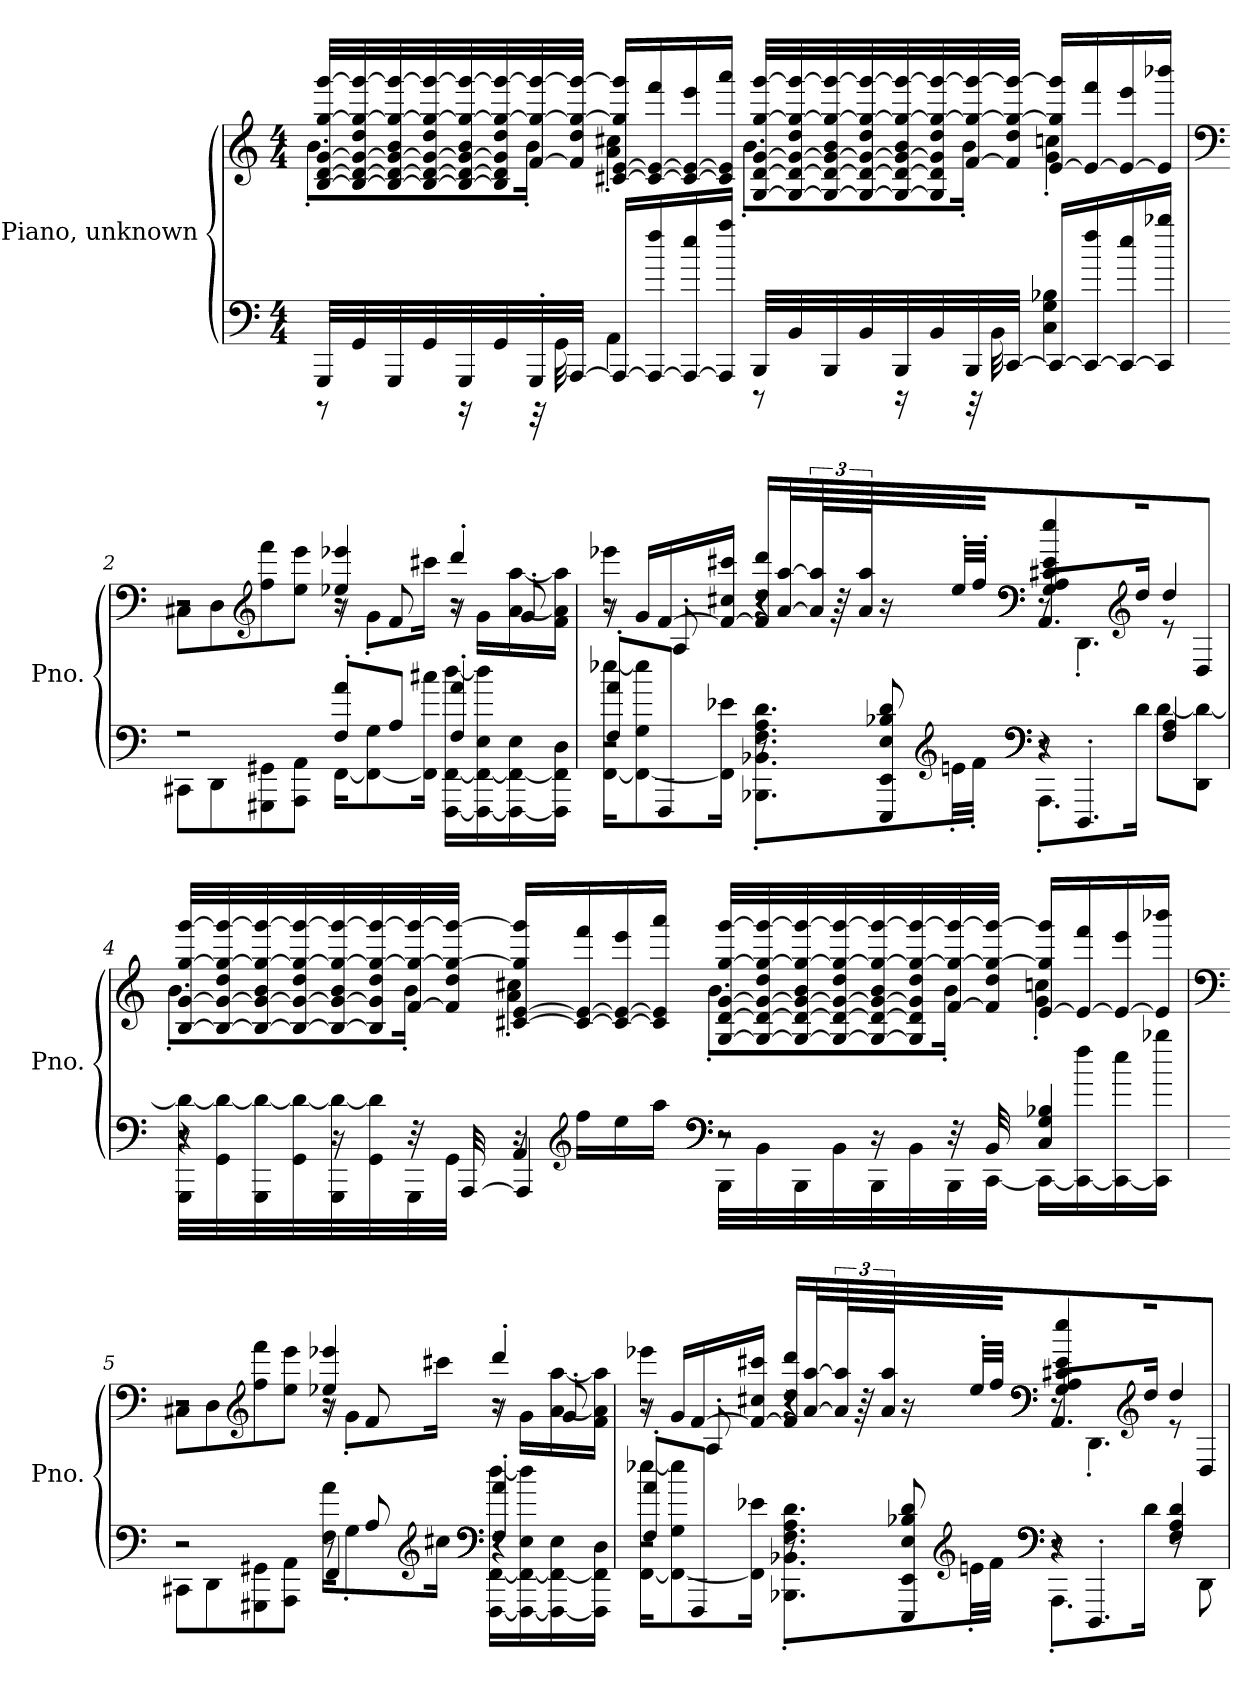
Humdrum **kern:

**kern	**kern
*part1	*part1
*staff2	*staff1
*I"Piano, unknown	*
*I'Pno.	*
*clefF4	*clefG2
*k[]	*k[]
*M4/4	*M4/4
*MM120	*MM120
=1	=1
*^	*^
32GGG/LLL	8r	[32B/ [32d/ [32g/ [32gg/ [32ggg/LLL	8.b'\L
32GG/	.	32B/_ 32d/_ 32g/_ 32dd/ 32gg/_ 32ggg/_	.
32GGG/	.	32B/_ 32d/_ 32g/_ 32b/ 32gg/_ 32ggg/_	.
32GG/	.	32B/_ 32d/_ 32g/_ 32dd/ 32gg/_ 32ggg/_	.
32GGG/	16r	32B/_ 32d/_ 32g/_ 32b/ 32gg/_ 32ggg/_	.
32GG/	.	32B/] 32d/] 32g/] 32dd/ 32gg/_ 32ggg/_	.
32GGG'/	32r	[32f/ 32gg/_ 32ggg/_	16b'\Jk
[32AAA/JJJ	32GG\	32f/] 32dd/ 32gg/_ 32ggg/_JJJ	.
16AAA/LL_	4AA\	[16c#X/ [16e/ 16gg/] 16ggg/]LL	4a\' 4cc#X\'
16AAA/_ 16ff/	.	16c#/_ 16e/_ 16fff/	.
16AAA/_ 16ee/	.	16c#/_ 16e/_ 16eee/	.
16AAA/] 16aa/JJ	.	16c#/] 16e/] 16aaa/JJ	.
32BBB/LLL	8r	[32G/ [32d/ [32g/ [32gg/ [32ggg/LLL	8.b'\L
32BB/	.	32G/_ 32d/_ 32g/_ 32dd/ 32gg/_ 32ggg/_	.
32BBB/	.	32G/_ 32d/_ 32g/_ 32b/ 32gg/_ 32ggg/_	.
32BB/	.	32G/_ 32d/_ 32g/_ 32dd/ 32gg/_ 32ggg/_	.
32BBB/	16r	32G/_ 32d/_ 32g/_ 32b/ 32gg/_ 32ggg/_	.
32BB/	.	32G/] 32d/] 32g/] 32dd/ 32gg/_ 32ggg/_	.
32BBB/	32r	[32f/ 32gg/_ 32ggg/_	16b'\Jk
[32CC/JJJ	32BB\	32f/] 32dd/ 32gg/_ 32ggg/_JJJ	.
16CC/LL_	4C\ 4G\ 4B-X\	[16e/ 16gg/] 16ggg/]LL	4g\' 4ccn\'
16CC/_ 16ff/	.	16e/_ 16fff/	.
16CC/_ 16ee/	.	16e/_ 16eee/	.
16CC/] 16bb-X/JJ	.	16e/] 16bbb-X/JJ	.
*	*	*v	*v
!!LO:LB:g=z
=2	=2	=2
*	*	*clefF4
*	*	*^
*	*	*	*^
2r	8CC#X\L	2r	8C#X\L	2r
.	8DD\	.	8D\	.
*	*	*clefG2	*	*
.	8GGG#X\ 8GG#X\	.	8ff\ 8fff\	.
.	8AAA\ 8AA\J	.	8ee\ 8eee\J	.
8F/' 8a/'L	[16FF\KL	4ee-X/ 4eee-X/	16r	8r
.	8FF\_ 8G\	.	8g'\L	.
8A/J	.	.	.	8f/
.	16FF\] 16cc#X\Jk	.	16ccc#X\Jk	.
4F/' 4a/'	[16FFF\ [16FF\ [16dd\LL	4ddd'/	16r	8r
.	16FFF\_ 16FF\_ 16E\ 16dd\]	.	16g\LL	.
.	16FFF\_ 16FF\_ 16E\	.	[16a\ [16aa\	8g'/
.	16FFF\] 16FF\] 16D\JJ	.	16f\ 16a\] 16aa\]JJ	.
!!LO:LB:g=z	!!	!!
=3	=3	=3	=3	=3
*	*^	*	*	*
2r	[16FF\ [16ee-X\KL	8F/' 8a/'L	16r	4eee-X\	8r
.	8FF\_ 8G\ 8ee-\]	.	16g/LL	.	.
.	.	8FFF/J	[16f/	.	8A'/
.	16FF\] 16e-X\Jk	.	16f/_ 16cc#X/ 16ccc#X/JJ	.	.
.	8.BBB-X\' 8.BB-X\' 8.F\' 8.A\' 8.d\'L	8r	16f/] 16dd/ 16ddd/LL	4r	4r
.	.	.	[32a/ [32aa/L	.	.
.	.	.	96a/] 96aa/]JJJk	.	.
.	.	.	96r	.	.
.	.	.	96a/ 96aa/	.	.
.	.	8EEE/ 8EE/ 8E/ 8B-X/ 8d/	16r	.	.
*clefG2	*	*	*	*	*
.	32en'\LL	.	32ee'/LLL	.	.
.	32f'\JJJ	.	32ff'/JJJ	.	.
*clefF4	*	*	*clefF4	*	*
4r	8.AAA'\L	8r	8.AA'/L	8r	4G/ 4A/ 4c#X/ 4e/ 4ee/
.	.	4.DDD'/	.	4.DD'\	.
*	*	*	*clefG2	*	*
.	16d\Jk	.	16dd/Jk	.	.
4F/ 4A/	[8d\L	.	8r	.	4dd/
.	8DD\ 8d\_J	.	8D/	.	.
*	*	*	*	*v	*v
!!LO:LB:g=z
=4	=4	=4	=4	=4
4r	32GGG\ 32d\_LLL	8r	[32B/ [32g/ [32gg/ [32ggg/LLL	8.b'\L
.	32GG\ 32d\_	.	32B/_ 32g/_ 32dd/ 32gg/_ 32ggg/_	.
.	32GGG\ 32d\_	.	32B/_ 32g/_ 32b/ 32gg/_ 32ggg/_	.
.	32GG\ 32d\_	.	32B/_ 32g/_ 32dd/ 32gg/_ 32ggg/_	.
.	32GGG\ 32d\_	16r	32B/_ 32g/_ 32b/ 32gg/_ 32ggg/_	.
.	32GG\ 32d\]	.	32B/] 32g/] 32dd/ 32gg/_ 32ggg/_	.
.	32GGG\	32r	[32f/ 32gg/_ 32ggg/_	16b'\Jk
.	32GG\JJJ	[32AAA/	32f/] 32dd/ 32gg/_ 32ggg/_JJJ	.
4AA/	16r	4AAA/]	[16c#X/ [16e/ 16gg/] 16ggg/]LL	4a\' 4cc#X\'
*clefG2	*	*	*	*
.	16ff\LL	.	16c#/_ 16e/_ 16fff/	.
.	16ee\	.	16c#/_ 16e/_ 16eee/	.
.	16aa\JJ	.	16c#/] 16e/] 16aaa/JJ	.
*clefF4	*	*	*	*
8r	32BBB\LLL	2r	[32G/ [32d/ [32g/ [32gg/ [32ggg/LLL	8.b'\L
.	32BB\	.	32G/_ 32d/_ 32g/_ 32dd/ 32gg/_ 32ggg/_	.
.	32BBB\	.	32G/_ 32d/_ 32g/_ 32b/ 32gg/_ 32ggg/_	.
.	32BB\	.	32G/_ 32d/_ 32g/_ 32dd/ 32gg/_ 32ggg/_	.
16r	32BBB\	.	32G/_ 32d/_ 32g/_ 32b/ 32gg/_ 32ggg/_	.
.	32BB\	.	32G/] 32d/] 32g/] 32dd/ 32gg/_ 32ggg/_	.
32r	32BBB\	.	[32f/ 32gg/_ 32ggg/_	16b'\Jk
32BB/	[32CC\JJJ	.	32f/] 32dd/ 32gg/_ 32ggg/_JJJ	.
4C/ 4G/ 4B-X/	16CC\LL_	.	[16e/ 16gg/] 16ggg/]LL	4g\' 4ccn\'
.	16CC\_ 16ff\	.	16e/_ 16fff/	.
.	16CC\_ 16ee\	.	16e/_ 16eee/	.
.	16CC\] 16bb-X\JJ	.	16e/] 16bbb-X/JJ	.
*	*	*	*v	*v
!!LO:LB:g=z
=5	=5	=5	=5
*	*	*	*clefF4
*	*	*	*^
*	*	*	*	*^
2r	8CC#X\L	2r	2r	8C#X\L	2r
.	8DD\	.	.	8D\	.
*	*	*	*clefG2	*	*
.	8GGG#X\ 8GG#X\	.	.	8ff\ 8fff\	.
.	8AAA\ 8AA\J	.	.	8ee\ 8eee\J	.
8r	16F\ 16a\KL	4FF/	4ee-X/ 4eee-X/	16r	8r
.	8G'\	.	.	8g'\L	.
8A/	.	.	.	.	8f/
*clefG2	*	*	*	*	*
.	16cc#X\Jk	.	.	16ccc#X\Jk	.
*clefF4	*	*	*	*	*
4F/' 4a/'	[16FFF\ [16FF\ [16dd\LL	4r	4ddd'/	16r	8r
.	16FFF\_ 16FF\_ 16E\ 16dd\]	.	.	16g\LL	.
.	16FFF\_ 16FF\_ 16E\	.	.	[16a\ [16aa\	8g'/
.	16FFF\] 16FF\] 16D\JJ	.	.	16f\ 16a\] 16aa\]JJ	.
!!LO:LB:g=z	!!	!!
=6	=6	=6	=6	=6	=6
2r	[16FF\ [16ee-X\KL	8F/' 8a/'L	16r	4eee-X\	8r
.	8FF\_ 8G\ 8ee-\]	.	16g/LL	.	.
.	.	8FFF/J	[16f/	.	8A'/
.	16FF\] 16e-X\Jk	.	16f/_ 16cc#X/ 16ccc#X/JJ	.	.
.	8.BBB-X\' 8.BB-X\' 8.F\' 8.A\' 8.d\'L	8r	16f/] 16dd/ 16ddd/LL	4r	4r
.	.	.	[32a/ [32aa/L	.	.
.	.	.	96a/] 96aa/]JJJk	.	.
.	.	.	96r	.	.
.	.	.	96a/ 96aa/	.	.
.	.	8EEE/ 8EE/ 8E/ 8B-X/ 8d/	16r	.	.
*clefG2	*	*	*	*	*
.	32en'\LL	.	32ee'/LLL	.	.
.	32f\JJJ	.	32ff/JJJ	.	.
*clefF4	*	*	*clefF4	*	*
4r	8.AAA'\L	8r	8.AA'/L	8r	4G/ 4A/ 4c#X/ 4e/ 4ee/
.	.	4.DDD'/	.	4.DD'\	.
*	*	*	*clefG2	*	*
.	16d\Jk	.	16dd/Jk	.	.
4F/ 4A/ 4d/	8r	.	8r	.	4dd/
.	8DD\	.	8D/	.	.
*v	*v	*v	*	*	*
*	*v	*v	*v
=	=
*-	*-
